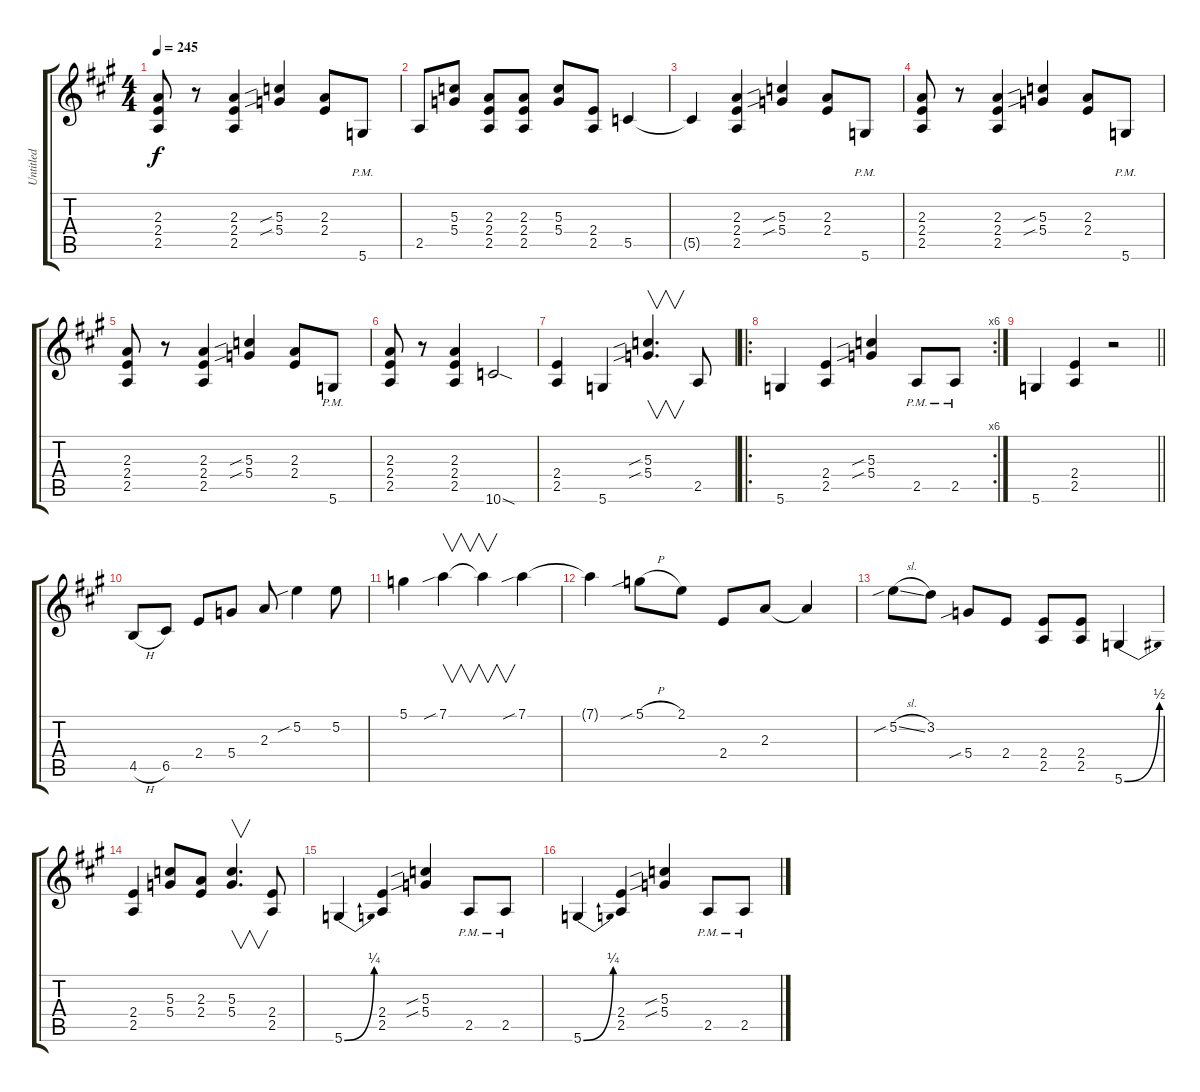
\track ("Untitled" "Untitled") {instrument acousticguitarsteel}
\staff {score tabs}
\tuning (D4 B3 G3 D3 G2 D2) {hide}
\ts (4 4)
\tempo 245
\clef g2
\ks a
(2.3 2.4 2.5).8{dy f} r.8 (2.3 2.4 2.5).4 (5.3{sib} 5.4{sib}).4 (2.3 2.4).8 5.6{pm}.8 |
2.5.8 (5.3 5.4).8 (2.3 2.4 2.5).8 (2.3 2.4 2.5).8 (5.3 5.4).8 (2.4 2.5).8 5.5.4 |
5.5{t}.4 (2.3 2.4 2.5).4 (5.3{sib} 5.4{sib}).4 (2.3 2.4).8 5.6{pm}.8 |
(2.3 2.4 2.5).8 r.8 (2.3 2.4 2.5).4 (5.3{sib} 5.4{sib}).4 (2.3 2.4).8 5.6{pm}.8 |
(2.3 2.4 2.5).8 r.8 (2.3 2.4 2.5).4 (5.3{sib} 5.4{sib}).4 (2.3 2.4).8 5.6{pm}.8 |
(2.3 2.4 2.5).8 r.8 (2.3 2.4 2.5).4 10.6{sod}.2 |
(2.4 2.5).4 5.6.4 (5.3{sib} 5.4{sib}).4{v d} 2.5.8 |
\ro
\rc 6
5.6.4 (2.4 2.5).4 (5.3{sib} 5.4{sib}).4 2.5{pm}.8 2.5{pm}.8 |
\barLineRight lightlight
5.6.4 (2.4 2.5).4 r.2 |
4.5{h}.8 6.5.8 2.4.8 5.4.8 2.3.8 5.2{sib}.4 5.2.8 |
5.1.4 7.1{sib}.4{v} 7.1{t}.4{v} 7.1{sib}.4 |
7.1{t}.4 5.1{sib h}.8 2.1.8 2.4.8 2.3.8 2.3{t}.4 |
5.2{sib sl}.8 3.2.8 5.4{sib}.8 2.4.8 (2.4 2.5).8 (2.4 2.5).8 5.6{be (bend 0 0 60 2)}.4 |
(2.4 2.5).4 (5.3 5.4).8 (2.3 2.4).8 (5.3 5.4).4{v d} (2.4 2.5).8 |
5.6{be (bend 0 0 60 1)}.4 (2.4 2.5).4 (5.3{sib} 5.4{sib}).4 2.5{pm}.8 2.5{pm}.8 |
5.6{be (bend 0 0 60 1)}.4 (2.4 2.5).4 (5.3{sib} 5.4{sib}).4 2.5{pm}.8 2.5{pm}.8
